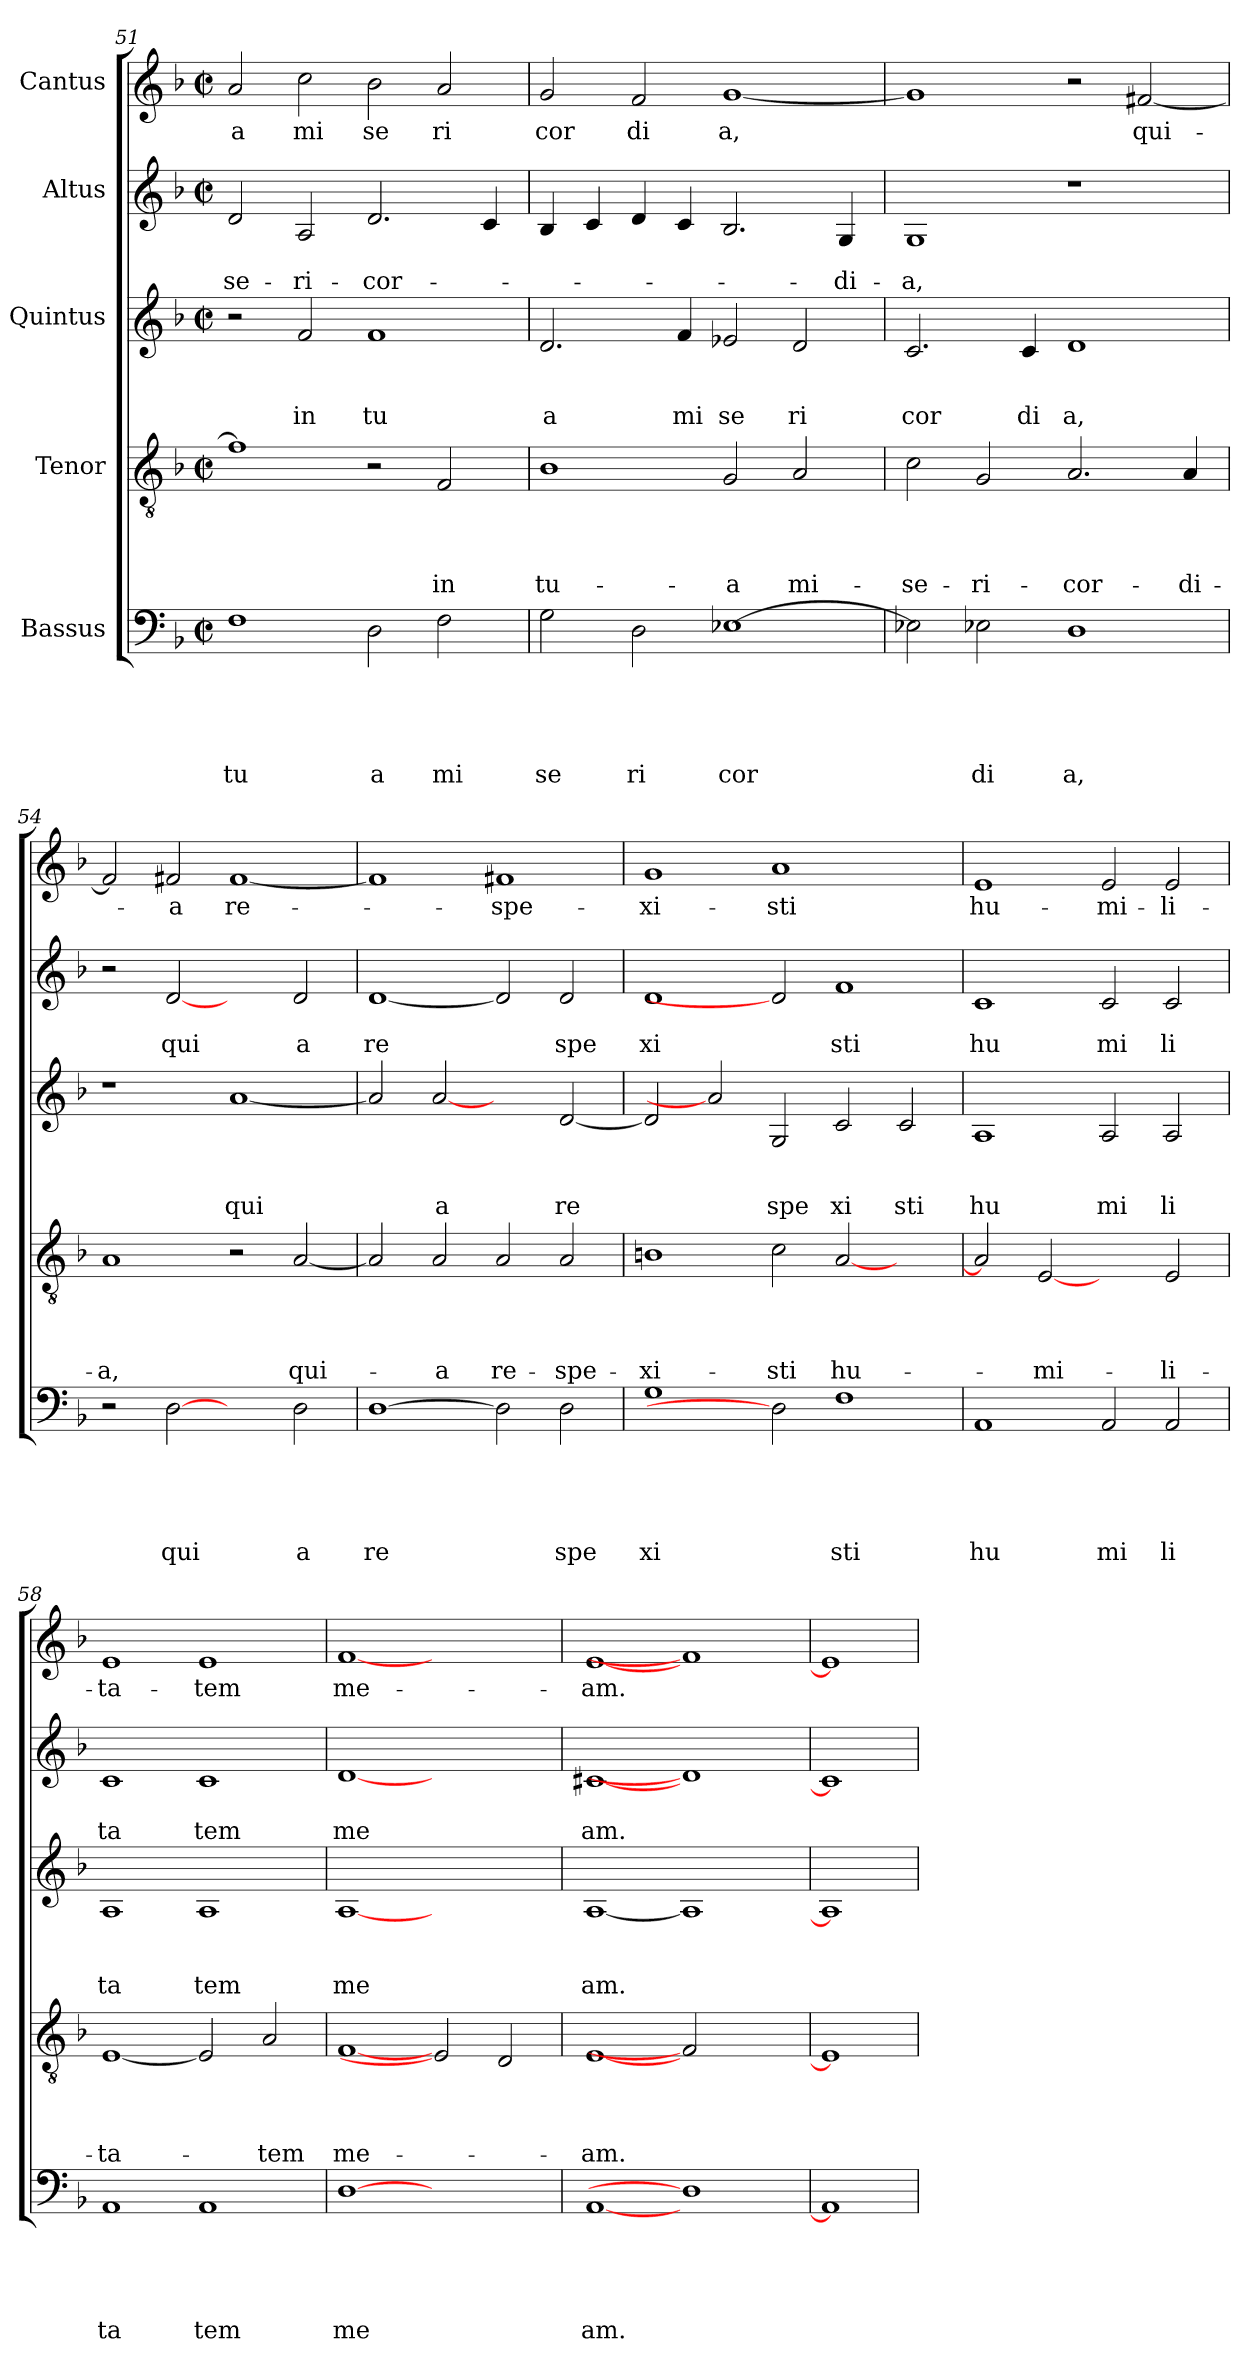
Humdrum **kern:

**kern	**text	**text	**text	**text	**text	**kern	**text	**text	**text	**text	**kern	**text	**text	**text	**kern	**text	**text	**kern	**text
*part5	*part5	*part5	*part5	*part5	*part5	*part4	*part4	*part4	*part4	*part4	*part3	*part3	*part3	*part3	*part2	*part2	*part2	*part1	*part1
*staff5	*staff5	*staff5	*staff5	*staff5	*staff5	*staff4	*staff4	*staff4	*staff4	*staff4	*staff3	*staff3	*staff3	*staff3	*staff2	*staff2	*staff2	*staff1	*staff1
*I"Bassus	*	*	*	*	*	*I"Tenor	*	*	*	*	*I"Quintus	*	*	*	*I"Altus	*	*	*I"Cantus	*
*clefF4	*	*	*	*	*	*clefGv2	*	*	*	*	*clefG2	*	*	*	*clefG2	*	*	*clefG2	*
*k[b-]	*	*	*	*	*	*k[b-]	*	*	*	*	*k[b-]	*	*	*	*k[b-]	*	*	*k[b-]	*
*F:	*	*	*	*	*	*F:	*	*	*	*	*F:	*	*	*	*F:	*	*	*F:	*
*M2/2	*	*	*	*	*	*M2/2	*	*	*	*	*M2/2	*	*	*	*M2/2	*	*	*M2/2	*
*met(c|)	*	*	*	*	*	*met(c|)	*	*	*	*	*met(c|)	*	*	*	*met(c|)	*	*	*met(c|)	*
=51	=51	=51	=51	=51	=51	=51	=51	=51	=51	=51	=51	=51	=51	=51	=51	=51	=51	=51	=51
!	!	!	!	!	!LO:LY:b	!	!	!	!	!	!	!	!	!	!	!	!LO:LY:b	!	!LO:LY:b
1F	.	.	.	.	tu	1f]	.	.	.	.	2r	.	.	.	2d/	.	-se-	2a/	a
!	!	!	!	!	!	!	!	!	!	!	!	!	!	!LO:LY:b	!	!	!LO:LY:b	!	!LO:LY:b
.	.	.	.	.	.	.	.	.	.	.	2f/	.	.	in	2A/	.	-ri-	2cc\	mi
!	!	!	!	!	!LO:LY:b	!	!	!	!	!	!	!	!	!LO:LY:b	!	!	!LO:LY:b	!	!LO:LY:b
2D\	.	.	.	.	a	2r	.	.	.	.	1f	.	.	tu	2.d/	.	-cor-	2b-\	se
!	!	!	!	!	!LO:LY:b	!	!	!	!	!LO:LY:b	!	!	!	!	!	!	!	!	!LO:LY:b
2F\	.	.	.	.	mi	2F/	.	.	.	in	.	.	.	.	.	.	.	2a/	ri
.	.	.	.	.	.	.	.	.	.	.	.	.	.	.	4c/	.	.	.	.
=52	=52	=52	=52	=52	=52	=52	=52	=52	=52	=52	=52	=52	=52	=52	=52	=52	=52	=52	=52
!	!	!	!	!	!LO:LY:b	!	!	!	!	!LO:LY:b	!	!	!	!LO:LY:b	!	!	!	!	!LO:LY:b
2G\	.	.	.	.	se	1B-	.	.	.	tu-	2.d/	.	.	a	4B-/	.	.	2g/	cor
.	.	.	.	.	.	.	.	.	.	.	.	.	.	.	4c/	.	.	.	.
!	!	!	!	!	!LO:LY:b	!	!	!	!	!	!	!	!	!	!	!	!	!	!LO:LY:b
2D\	.	.	.	.	ri	.	.	.	.	.	.	.	.	.	4d/	.	.	2f/	di
!	!	!	!	!	!	!	!	!	!	!	!	!	!	!LO:LY:b	!	!	!	!	!
.	.	.	.	.	.	.	.	.	.	.	4f/	.	.	mi	4c/	.	.	.	.
!	!	!	!	!	!LO:LY:b	!	!	!	!	!LO:LY:b	!	!	!	!LO:LY:b	!	!	!	!	!LO:LY:b
[>1E-X	.	.	.	.	cor	2G/	.	.	.	-a	2e-X/	.	.	se	2.B-/	.	.	[>1g	a,
!	!	!	!	!	!	!	!	!	!	!LO:LY:b	!	!	!	!LO:LY:b	!	!	!	!	!
.	.	.	.	.	.	2A/	.	.	.	mi-	2d/	.	.	ri	.	.	.	.	.
!	!	!	!	!	!	!	!	!	!	!	!	!	!	!	!	!	!LO:LY:b	!	!
.	.	.	.	.	.	.	.	.	.	.	.	.	.	.	4G/	.	-di-	.	.
!!LO:PB:g=z
=53	=53	=53	=53	=53	=53	=53	=53	=53	=53	=53	=53	=53	=53	=53	=53	=53	=53	=53	=53
!	!	!	!	!	!	!	!	!	!	!LO:LY:b	!	!	!	!LO:LY:b	!	!	!LO:LY:b	!	!
2E-X\]	.	.	.	.	.	2c\	.	.	.	-se-	2.c/	.	.	cor	1G	.	-a,	1g]	.
!	!	!	!	!	!LO:LY:b	!	!	!	!	!LO:LY:b	!	!	!	!	!	!	!	!	!
2E-X\	.	.	.	.	di	2G/	.	.	.	-ri-	.	.	.	.	.	.	.	.	.
!	!	!	!	!	!	!	!	!	!	!	!	!	!	!LO:LY:b	!	!	!	!	!
.	.	.	.	.	.	.	.	.	.	.	4c/	.	.	di	.	.	.	.	.
!	!	!	!	!	!LO:LY:b	!	!	!	!	!LO:LY:b	!	!	!	!LO:LY:b	!	!	!	!	!
1D	.	.	.	.	a,	2.A/	.	.	.	-cor-	1d	.	.	a,	1r	.	.	2r	.
!	!	!	!	!	!	!	!	!	!	!	!	!	!	!	!	!	!	!	!LO:LY:b
.	.	.	.	.	.	.	.	.	.	.	.	.	.	.	.	.	.	[<2f#X/	qui-
!	!	!	!	!	!	!	!	!	!	!LO:LY:b	!	!	!	!	!	!	!	!	!
.	.	.	.	.	.	4A/	.	.	.	-di-	.	.	.	.	.	.	.	.	.
=54	=54	=54	=54	=54	=54	=54	=54	=54	=54	=54	=54	=54	=54	=54	=54	=54	=54	=54	=54
!	!	!	!	!	!	!	!	!	!	!LO:LY:b	!	!	!	!	!	!	!	!	!
2r	.	.	.	.	.	1A	.	.	.	-a,	1r	.	.	.	2r	.	.	2f#/]	.
!	!	!	!	!	!LO:LY:b	!	!	!	!	!	!	!	!	!	!	!	!LO:LY:b	!	!LO:LY:b
[2D	.	.	.	.	qui	.	.	.	.	.	.	.	.	.	[2d	.	qui	2f#X/	-a
!	!	!	!	!	!	!	!	!	!	!	!	!	!	!LO:LY:b	!	!	!	!	!LO:LY:b
2ryy	.	.	.	.	.	2r	.	.	.	.	[<1a	.	.	qui	2ryy	.	.	[<1f#	re-
!	!	!	!	!	!LO:LY:b	!	!	!	!	!LO:LY:b	!	!	!	!	!	!	!LO:LY:b	!	!
2D\	.	.	.	.	a	[<2A/	.	.	.	qui-	.	.	.	.	2d/	.	a	.	.
=55	=55	=55	=55	=55	=55	=55	=55	=55	=55	=55	=55	=55	=55	=55	=55	=55	=55	=55	=55
!	!	!	!	!	!LO:LY:b	!	!	!	!	!	!	!	!	!	!	!	!LO:LY:b	!	!
[1D	.	.	.	.	re	2A/]	.	.	.	.	2a/]	.	.	.	[1d	.	re	1f#]	.
!	!	!	!	!	!	!	!	!	!	!LO:LY:b	!	!	!	!LO:LY:b	!	!	!	!	!
.	.	.	.	.	.	2A/	.	.	.	-a	[2a	.	.	a	.	.	.	.	.
!	!	!	!	!	!	!	!	!	!	!LO:LY:b	!	!	!	!	!	!	!	!	!LO:LY:b
2D]	.	.	.	.	.	2A/	.	.	.	re-	2ryy	.	.	.	2d]	.	.	1f#X	-spe-
!	!	!	!	!	!LO:LY:b	!	!	!	!	!LO:LY:b	!	!	!	!LO:LY:b	!	!	!LO:LY:b	!	!
2D\	.	.	.	.	spe	2A/	.	.	.	-spe-	[<2d/	.	.	re	2d/	.	spe	.	.
=56	=56	=56	=56	=56	=56	=56	=56	=56	=56	=56	=56	=56	=56	=56	=56	=56	=56	=56	=56
!	!	!	!	!	!LO:LY:b	!	!	!	!	!LO:LY:b	!	!	!	!	!	!	!LO:LY:b	!	!LO:LY:b
1G	.	.	.	.	xi	1Bn	.	.	.	-xi-	2d/]	.	.	.	1d	.	xi	1g	-xi-
.	.	.	.	.	.	.	.	.	.	.	2a]	.	.	.	.	.	.	.	.
!	!	!	!	!	!	!	!	!	!	!LO:LY:b	!	!	!	!LO:LY:b	!	!	!	!	!LO:LY:b
2D]	.	.	.	.	.	2c\	.	.	.	-sti	2G/	.	.	spe	2d]	.	.	1a	-sti
!	!	!	!	!	!LO:LY:b	!	!	!	!	!LO:LY:b	!	!	!	!LO:LY:b	!	!	!LO:LY:b	!	!
1F	.	.	.	.	sti	[<2A/	.	.	.	hu-	2c/	.	.	xi	1f	.	sti	.	.
!	!	!	!	!	!	!	!	!	!	!	!	!	!	!LO:LY:b	!	!	!	!	!
.	.	.	.	.	.	2ryy	.	.	.	.	2c/	.	.	sti	.	.	.	2ryy	.
=57	=57	=57	=57	=57	=57	=57	=57	=57	=57	=57	=57	=57	=57	=57	=57	=57	=57	=57	=57
!	!	!	!	!	!LO:LY:b	!	!	!	!	!	!	!	!	!LO:LY:b	!	!	!LO:LY:b	!	!LO:LY:b
1AA	.	.	.	.	hu	2A/]	.	.	.	.	1A	.	.	hu	1c	.	hu	1e	hu-
!	!	!	!	!	!	!	!	!	!	!LO:LY:b	!	!	!	!	!	!	!	!	!
.	.	.	.	.	.	[2E	.	.	.	-mi-	.	.	.	.	.	.	.	.	.
!	!	!	!	!	!LO:LY:b	!	!	!	!	!	!	!	!	!LO:LY:b	!	!	!LO:LY:b	!	!LO:LY:b
2AA/	.	.	.	.	mi	2ryy	.	.	.	.	2A/	.	.	mi	2c/	.	mi	2e/	-mi-
!	!	!	!	!	!LO:LY:b	!	!	!	!	!LO:LY:b	!	!	!	!LO:LY:b	!	!	!LO:LY:b	!	!LO:LY:b
2AA/	.	.	.	.	li	2E/	.	.	.	-li-	2A/	.	.	li	2c/	.	li	2e/	-li-
=58	=58	=58	=58	=58	=58	=58	=58	=58	=58	=58	=58	=58	=58	=58	=58	=58	=58	=58	=58
!	!	!	!	!	!LO:LY:b	!	!	!	!	!LO:LY:b	!	!	!	!LO:LY:b	!	!	!LO:LY:b	!	!LO:LY:b
1AA	.	.	.	.	ta	[1E	.	.	.	-ta-	1A	.	.	ta	1c	.	ta	1e	-ta-
!	!	!	!	!	!LO:LY:b	!	!	!	!	!	!	!	!	!LO:LY:b	!	!	!LO:LY:b	!	!LO:LY:b
1AA	.	.	.	.	tem	2E]	.	.	.	.	1A	.	.	tem	1c	.	tem	1e	-tem
!	!	!	!	!	!	!	!	!	!	!LO:LY:b	!	!	!	!	!	!	!	!	!
.	.	.	.	.	.	2A/	.	.	.	-tem	.	.	.	.	.	.	.	.	.
=59	=59	=59	=59	=59	=59	=59	=59	=59	=59	=59	=59	=59	=59	=59	=59	=59	=59	=59	=59
!	!	!	!	!	!LO:LY:b	!	!	!	!	!LO:LY:b	!	!	!	!LO:LY:b	!	!	!LO:LY:b	!	!LO:LY:b
[1D	.	.	.	.	me	[1F	.	.	.	me-	[1A	.	.	me	[1d	.	me	[1f	me-
1ryy	.	.	.	.	.	2E]	.	.	.	.	1ryy	.	.	.	1ryy	.	.	1ryy	.
.	.	.	.	.	.	2D/	.	.	.	.	.	.	.	.	.	.	.	.	.
=60	=60	=60	=60	=60	=60	=60	=60	=60	=60	=60	=60	=60	=60	=60	=60	=60	=60	=60	=60
!	!	!	!	!	!LO:LY:b	!	!	!	!	!LO:LY:b	!	!	!	!LO:LY:b	!	!	!LO:LY:b	!	!LO:LY:b
[1AA	.	.	.	.	am.	[1E	.	.	.	-am.	[1A	.	.	am.	[1c#X	.	am.	[1e	-am.
1D]	.	.	.	.	.	2F]	.	.	.	.	1A]	.	.	.	1d]	.	.	1f]	.
.	.	.	.	.	.	2ryy	.	.	.	.	.	.	.	.	.	.	.	.	.
=61!	=61!	=61!	=61!	=61!	=61!	=61!	=61!	=61!	=61!	=61!	=61!	=61!	=61!	=61!	=61!	=61!	=61!	=61!	=61!
1AA]	.	.	.	.	.	1E]	.	.	.	.	1A]	.	.	.	1c#]	.	.	1e]	.
=	=	=	=	=	=	=	=	=	=	=	=	=	=	=	=	=	=	=	=
*-	*-	*-	*-	*-	*-	*-	*-	*-	*-	*-	*-	*-	*-	*-	*-	*-	*-	*-	*-
